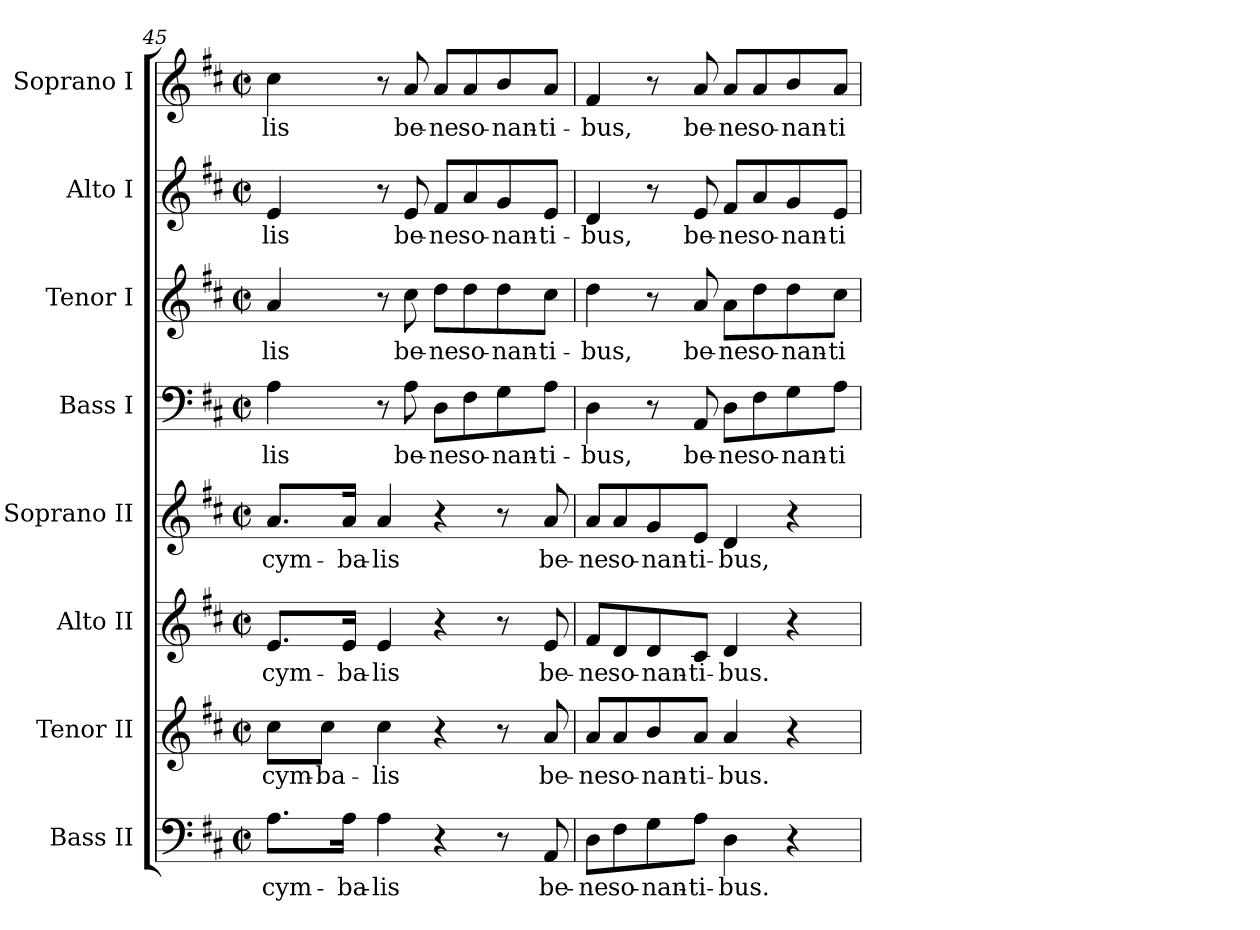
**kern	**text	**kern	**text	**kern	**text	**kern	**text	**kern	**text	**kern	**text	**kern	**text	**kern	**text
*part8	*part8	*part7	*part7	*part6	*part6	*part5	*part5	*part4	*part4	*part3	*part3	*part2	*part2	*part1	*part1
*staff8	*staff8	*staff7	*staff7	*staff6	*staff6	*staff5	*staff5	*staff4	*staff4	*staff3	*staff3	*staff2	*staff2	*staff1	*staff1
*I"Bass II	*	*I"Tenor II	*	*I"Alto II	*	*I"Soprano II	*	*I"Bass I	*	*I"Tenor I	*	*I"Alto I	*	*I"Soprano I	*
*clefF4	*	*clefG2	*	*clefG2	*	*clefG2	*	*clefF4	*	*clefG2	*	*clefG2	*	*clefG2	*
*	*	*ITrd7c12	*	*	*	*	*	*	*	*ITrd7c12	*	*	*	*	*
*k[f#c#]	*	*k[f#c#]	*	*k[f#c#]	*	*k[f#c#]	*	*k[f#c#]	*	*k[f#c#]	*	*k[f#c#]	*	*k[f#c#]	*
*D:	*	*D:	*	*D:	*	*D:	*	*D:	*	*D:	*	*D:	*	*D:	*
*M2/2	*	*M2/2	*	*M2/2	*	*M2/2	*	*M2/2	*	*M2/2	*	*M2/2	*	*M2/2	*
*met(c|)	*	*met(c|)	*	*met(c|)	*	*met(c|)	*	*met(c|)	*	*met(c|)	*	*met(c|)	*	*met(c|)	*
=45	=45	=45	=45	=45	=45	=45	=45	=45	=45	=45	=45	=45	=45	=45	=45
!	!LO:LY:b:color=#000000	!	!	!	!	!	!	!	!	!	!	!	!	!	!
!	!	!	!LO:LY:b:color=#000000	!	!	!	!	!	!	!	!	!	!	!	!
!	!	!	!	!	!LO:LY:b:color=#000000	!	!	!	!	!	!	!	!	!	!
!	!	!	!	!	!	!	!LO:LY:b:color=#000000	!	!	!	!	!	!	!	!
!	!	!	!	!	!	!	!	!	!LO:LY:b:color=#000000	!	!	!	!	!	!
!	!	!	!	!	!	!	!	!	!	!	!LO:LY:b:color=#000000	!	!	!	!
!	!	!	!	!	!	!	!	!	!	!	!	!	!LO:LY:b:color=#000000	!	!
!	!	!	!	!	!	!	!	!	!	!	!	!	!	!	!LO:LY:b:color=#000000
8.Ai\L	cym-	8c#i\L	cym-	8.ei/L	cym-	8.ai/L	cym-	4Ai\	-lis	4Ai/	-lis	4ei/	-lis	4cc#i\	-lis
!	!	!	!LO:LY:b:color=#000000	!	!	!	!	!	!	!	!	!	!	!	!
.	.	8c#i\J	-ba-	.	.	.	.	.	.	.	.	.	.	.	.
!	!LO:LY:b:color=#000000	!	!	!	!	!	!	!	!	!	!	!	!	!	!
!	!	!	!	!	!LO:LY:b:color=#000000	!	!	!	!	!	!	!	!	!	!
!	!	!	!	!	!	!	!LO:LY:b:color=#000000	!	!	!	!	!	!	!	!
16Ai\Jk	-ba-	.	.	16ei/Jk	-ba-	16ai/Jk	-ba-	.	.	.	.	.	.	.	.
!	!LO:LY:b:color=#000000	!	!	!	!	!	!	!	!	!	!	!	!	!	!
!	!	!	!LO:LY:b:color=#000000	!	!	!	!	!	!	!	!	!	!	!	!
!	!	!	!	!	!LO:LY:b:color=#000000	!	!	!	!	!	!	!	!	!	!
!	!	!	!	!	!	!	!LO:LY:b:color=#000000	!	!	!	!	!	!	!	!
4Ai\	-lis	4c#i\	-lis	4ei/	-lis	4ai/	-lis	8r	.	8r	.	8r	.	8r	.
!	!	!	!	!	!	!	!	!	!LO:LY:b:color=#000000	!	!	!	!	!	!
!	!	!	!	!	!	!	!	!	!	!	!LO:LY:b:color=#000000	!	!	!	!
!	!	!	!	!	!	!	!	!	!	!	!	!	!LO:LY:b:color=#000000	!	!
!	!	!	!	!	!	!	!	!	!	!	!	!	!	!	!LO:LY:b:color=#000000
.	.	.	.	.	.	.	.	8Ai\	be-	8c#i\	be-	8ei/	be-	8ai/	be-
!	!	!	!	!	!	!	!	!	!LO:LY:b:color=#000000	!	!	!	!	!	!
!	!	!	!	!	!	!	!	!	!	!	!LO:LY:b:color=#000000	!	!	!	!
!	!	!	!	!	!	!	!	!	!	!	!	!	!LO:LY:b:color=#000000	!	!
!	!	!	!	!	!	!	!	!	!	!	!	!	!	!	!LO:LY:b:color=#000000
4r	.	4r	.	4r	.	4r	.	8Di\L	-ne	8di\L	-ne	8f#i/L	-ne	8ai/L	-ne
!	!	!	!	!	!	!	!	!	!LO:LY:b:color=#000000	!	!	!	!	!	!
!	!	!	!	!	!	!	!	!	!	!	!LO:LY:b:color=#000000	!	!	!	!
!	!	!	!	!	!	!	!	!	!	!	!	!	!LO:LY:b:color=#000000	!	!
!	!	!	!	!	!	!	!	!	!	!	!	!	!	!	!LO:LY:b:color=#000000
.	.	.	.	.	.	.	.	8F#i\	so-	8di\	so-	8ai/	so-	8ai/	so-
!	!	!	!	!	!	!	!	!	!LO:LY:b:color=#000000	!	!	!	!	!	!
!	!	!	!	!	!	!	!	!	!	!	!LO:LY:b:color=#000000	!	!	!	!
!	!	!	!	!	!	!	!	!	!	!	!	!	!LO:LY:b:color=#000000	!	!
!	!	!	!	!	!	!	!	!	!	!	!	!	!	!	!LO:LY:b:color=#000000
8r	.	8r	.	8r	.	8r	.	8Gi\	-nan-	8di\	-nan-	8gi/	-nan-	8bi/	-nan-
!	!LO:LY:b:color=#000000	!	!	!	!	!	!	!	!	!	!	!	!	!	!
!	!	!	!LO:LY:b:color=#000000	!	!	!	!	!	!	!	!	!	!	!	!
!	!	!	!	!	!LO:LY:b:color=#000000	!	!	!	!	!	!	!	!	!	!
!	!	!	!	!	!	!	!LO:LY:b:color=#000000	!	!	!	!	!	!	!	!
!	!	!	!	!	!	!	!	!	!LO:LY:b:color=#000000	!	!	!	!	!	!
!	!	!	!	!	!	!	!	!	!	!	!LO:LY:b:color=#000000	!	!	!	!
!	!	!	!	!	!	!	!	!	!	!	!	!	!LO:LY:b:color=#000000	!	!
!	!	!	!	!	!	!	!	!	!	!	!	!	!	!	!LO:LY:b:color=#000000
8AAi/	be-	8Ai/	be-	8ei/	be-	8ai/	be-	8Ai\J	-ti-	8c#i\J	-ti-	8ei/J	-ti-	8ai/J	-ti-
=46	=46	=46	=46	=46	=46	=46	=46	=46	=46	=46	=46	=46	=46	=46	=46
!	!LO:LY:b:color=#000000	!	!	!	!	!	!	!	!	!	!	!	!	!	!
!	!	!	!LO:LY:b:color=#000000	!	!	!	!	!	!	!	!	!	!	!	!
!	!	!	!	!	!LO:LY:b:color=#000000	!	!	!	!	!	!	!	!	!	!
!	!	!	!	!	!	!	!LO:LY:b:color=#000000	!	!	!	!	!	!	!	!
!	!	!	!	!	!	!	!	!	!LO:LY:b:color=#000000	!	!	!	!	!	!
!	!	!	!	!	!	!	!	!	!	!	!LO:LY:b:color=#000000	!	!	!	!
!	!	!	!	!	!	!	!	!	!	!	!	!	!LO:LY:b:color=#000000	!	!
!	!	!	!	!	!	!	!	!	!	!	!	!	!	!	!LO:LY:b:color=#000000
8Di\L	-ne	8Ai/L	-ne	8f#i/L	-ne	8ai/L	-ne	4Di\	-bus,	4di\	-bus,	4di/	-bus,	4f#i/	-bus,
!	!LO:LY:b:color=#000000	!	!	!	!	!	!	!	!	!	!	!	!	!	!
!	!	!	!LO:LY:b:color=#000000	!	!	!	!	!	!	!	!	!	!	!	!
!	!	!	!	!	!LO:LY:b:color=#000000	!	!	!	!	!	!	!	!	!	!
!	!	!	!	!	!	!	!LO:LY:b:color=#000000	!	!	!	!	!	!	!	!
8F#i\	so-	8Ai/	so-	8di/	so-	8ai/	so-	.	.	.	.	.	.	.	.
!	!LO:LY:b:color=#000000	!	!	!	!	!	!	!	!	!	!	!	!	!	!
!	!	!	!LO:LY:b:color=#000000	!	!	!	!	!	!	!	!	!	!	!	!
!	!	!	!	!	!LO:LY:b:color=#000000	!	!	!	!	!	!	!	!	!	!
!	!	!	!	!	!	!	!LO:LY:b:color=#000000	!	!	!	!	!	!	!	!
8Gi\	-nan-	8Bi/	-nan-	8di/	-nan-	8gi/	-nan-	8r	.	8r	.	8r	.	8r	.
!	!LO:LY:b:color=#000000	!	!	!	!	!	!	!	!	!	!	!	!	!	!
!	!	!	!LO:LY:b:color=#000000	!	!	!	!	!	!	!	!	!	!	!	!
!	!	!	!	!	!LO:LY:b:color=#000000	!	!	!	!	!	!	!	!	!	!
!	!	!	!	!	!	!	!LO:LY:b:color=#000000	!	!	!	!	!	!	!	!
!	!	!	!	!	!	!	!	!	!LO:LY:b:color=#000000	!	!	!	!	!	!
!	!	!	!	!	!	!	!	!	!	!	!LO:LY:b:color=#000000	!	!	!	!
!	!	!	!	!	!	!	!	!	!	!	!	!	!LO:LY:b:color=#000000	!	!
!	!	!	!	!	!	!	!	!	!	!	!	!	!	!	!LO:LY:b:color=#000000
8Ai\J	-ti-	8Ai/J	-ti-	8c#i/J	-ti-	8ei/J	-ti-	8AAi/	be-	8Ai/	be-	8ei/	be-	8ai/	be-
!	!LO:LY:b:color=#000000	!	!	!	!	!	!	!	!	!	!	!	!	!	!
!	!	!	!LO:LY:b:color=#000000	!	!	!	!	!	!	!	!	!	!	!	!
!	!	!	!	!	!LO:LY:b:color=#000000	!	!	!	!	!	!	!	!	!	!
!	!	!	!	!	!	!	!LO:LY:b:color=#000000	!	!	!	!	!	!	!	!
!	!	!	!	!	!	!	!	!	!LO:LY:b:color=#000000	!	!	!	!	!	!
!	!	!	!	!	!	!	!	!	!	!	!LO:LY:b:color=#000000	!	!	!	!
!	!	!	!	!	!	!	!	!	!	!	!	!	!LO:LY:b:color=#000000	!	!
!	!	!	!	!	!	!	!	!	!	!	!	!	!	!	!LO:LY:b:color=#000000
4Di\	-bus.	4Ai/	-bus.	4di/	-bus.	4di/	-bus,	8Di\L	-ne	8Ai\L	-ne	8f#i/L	-ne	8ai/L	-ne
!	!	!	!	!	!	!	!	!	!LO:LY:b:color=#000000	!	!	!	!	!	!
!	!	!	!	!	!	!	!	!	!	!	!LO:LY:b:color=#000000	!	!	!	!
!	!	!	!	!	!	!	!	!	!	!	!	!	!LO:LY:b:color=#000000	!	!
!	!	!	!	!	!	!	!	!	!	!	!	!	!	!	!LO:LY:b:color=#000000
.	.	.	.	.	.	.	.	8F#i\	so-	8di\	so-	8ai/	so-	8ai/	so-
!	!	!	!	!	!	!	!	!	!LO:LY:b:color=#000000	!	!	!	!	!	!
!	!	!	!	!	!	!	!	!	!	!	!LO:LY:b:color=#000000	!	!	!	!
!	!	!	!	!	!	!	!	!	!	!	!	!	!LO:LY:b:color=#000000	!	!
!	!	!	!	!	!	!	!	!	!	!	!	!	!	!	!LO:LY:b:color=#000000
4r	.	4r	.	4r	.	4r	.	8Gi\	-nan-	8di\	-nan-	8gi/	-nan-	8bi/	-nan-
!	!	!	!	!	!	!	!	!	!LO:LY:b:color=#000000	!	!	!	!	!	!
!	!	!	!	!	!	!	!	!	!	!	!LO:LY:b:color=#000000	!	!	!	!
!	!	!	!	!	!	!	!	!	!	!	!	!	!LO:LY:b:color=#000000	!	!
!	!	!	!	!	!	!	!	!	!	!	!	!	!	!	!LO:LY:b:color=#000000
.	.	.	.	.	.	.	.	8Ai\J	-ti-	8c#i\J	-ti-	8ei/J	-ti-	8ai/J	-ti-
=	=	=	=	=	=	=	=	=	=	=	=	=	=	=	=
*-	*-	*-	*-	*-	*-	*-	*-	*-	*-	*-	*-	*-	*-	*-	*-
